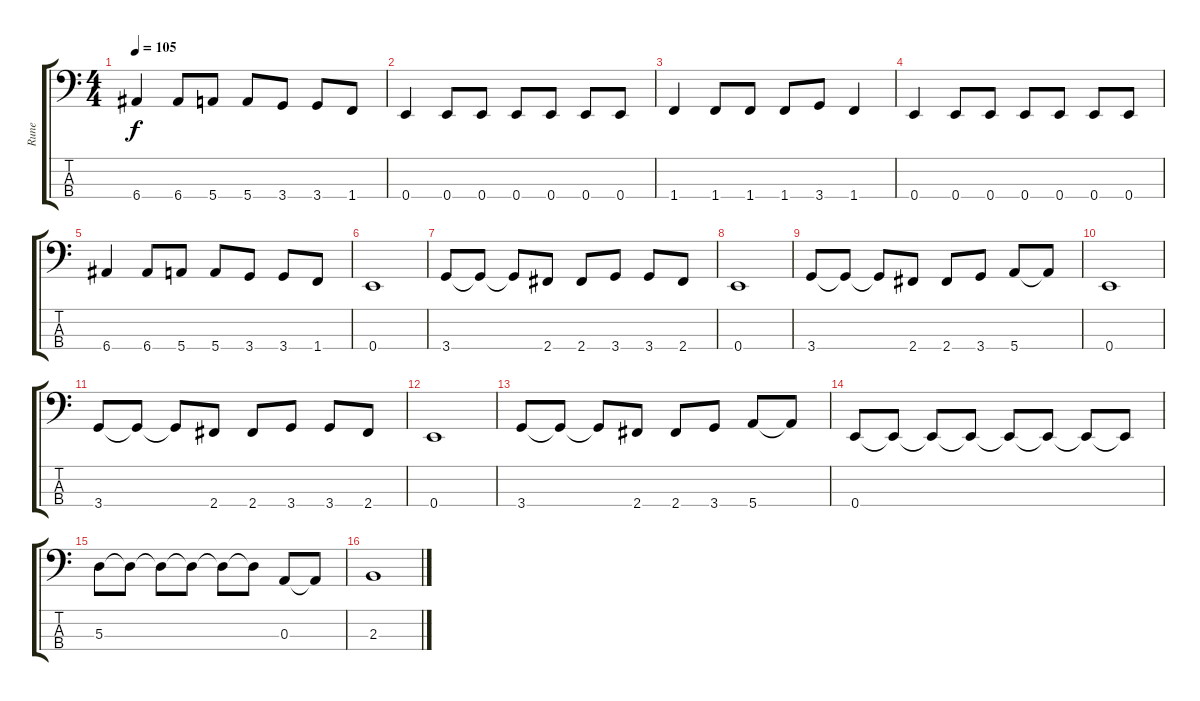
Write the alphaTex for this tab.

\track ("Rune" "Rune") {instrument electricbassfinger}
\staff {score tabs}
\tuning (G2 D2 A1 E1) {hide}
\ts (4 4)
\tempo 105
\clef f4
\ks c
6.4.4{dy f} 6.4.8 5.4.8 5.4.8 3.4.8 3.4.8 1.4.8 |
0.4.4 0.4.8 0.4.8 0.4.8 0.4.8 0.4.8 0.4.8 |
1.4.4 1.4.8 1.4.8 1.4.8 3.4.8 1.4.4 |
0.4.4 0.4.8 0.4.8 0.4.8 0.4.8 0.4.8 0.4.8 |
6.4.4 6.4.8 5.4.8 5.4.8 3.4.8 3.4.8 1.4.8 |
0.4.1 |
3.4.8 3.4{t}.8 3.4{t}.8 2.4.8 2.4.8 3.4.8 3.4.8 2.4.8 |
0.4.1 |
3.4.8 3.4{t}.8 3.4{t}.8 2.4.8 2.4.8 3.4.8 5.4.8 5.4{t}.8 |
0.4.1 |
3.4.8 3.4{t}.8 3.4{t}.8 2.4.8 2.4.8 3.4.8 3.4.8 2.4.8 |
0.4.1 |
3.4.8 3.4{t}.8 3.4{t}.8 2.4.8 2.4.8 3.4.8 5.4.8 5.4{t}.8 |
0.4.8 0.4{t}.8 0.4{t}.8 0.4{t}.8 0.4{t}.8 0.4{t}.8 0.4{t}.8 0.4{t}.8 |
5.3.8 5.3{t}.8 5.3{t}.8 5.3{t}.8 5.3{t}.8 5.3{t}.8 0.3.8 0.3{t}.8 |
2.3.1
